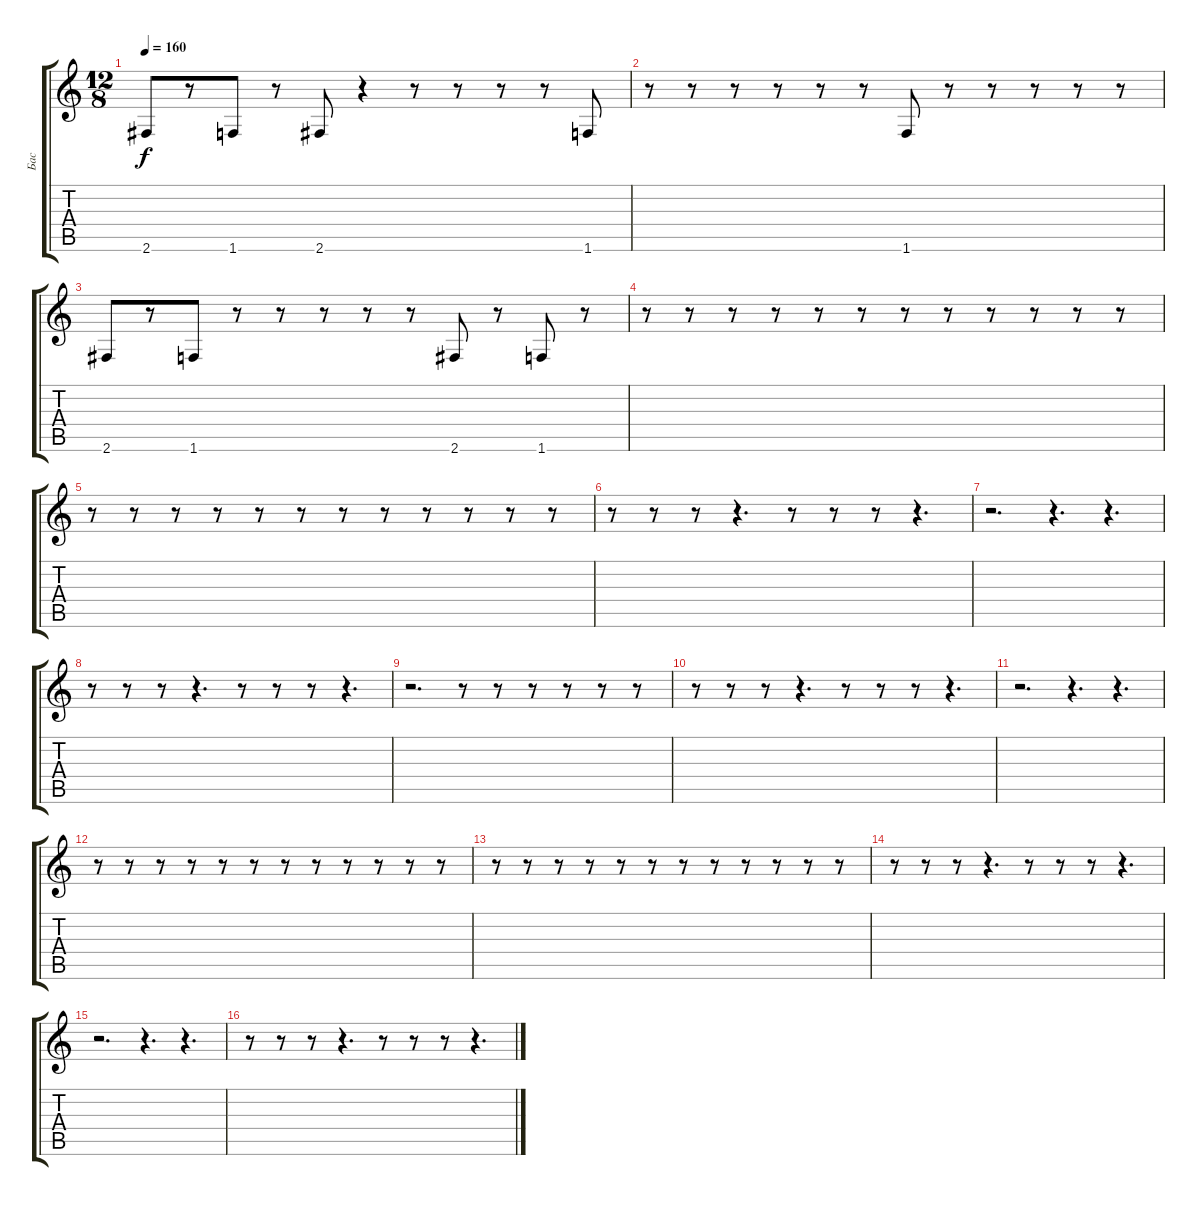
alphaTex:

\track ("Бас" "Бас") {instrument electricbassfinger}
\staff {score tabs}
\tuning (E4 B3 G3 D3 A2 E2) {hide}
\ts (12 8)
\tempo 160
\clef g2
\ks c
2.6.8{dy f} r.8 1.6.8 r.8 2.6.8 r.4 r.8 r.8 r.8 r.8 1.6.8 |
r.8 r.8 r.8 r.8 r.8 r.8 1.6.8 r.8 r.8 r.8 r.8 r.8 |
2.6.8 r.8 1.6.8 r.8 r.8 r.8 r.8 r.8 2.6.8 r.8 1.6.8 r.8 |
r.8 r.8 r.8 r.8 r.8 r.8 r.8 r.8 r.8 r.8 r.8 r.8 |
r.8 r.8 r.8 r.8 r.8 r.8 r.8 r.8 r.8 r.8 r.8 r.8 |
r.8 r.8 r.8 r.4{d} r.8 r.8 r.8 r.4{d} |
r.2{d} r.4{d} r.4{d} |
r.8 r.8 r.8 r.4{d} r.8 r.8 r.8 r.4{d} |
r.2{d} r.8 r.8 r.8 r.8 r.8 r.8 |
r.8 r.8 r.8 r.4{d} r.8 r.8 r.8 r.4{d} |
r.2{d} r.4{d} r.4{d} |
r.8 r.8 r.8 r.8 r.8 r.8 r.8 r.8 r.8 r.8 r.8 r.8 |
r.8 r.8 r.8 r.8 r.8 r.8 r.8 r.8 r.8 r.8 r.8 r.8 |
r.8 r.8 r.8 r.4{d} r.8 r.8 r.8 r.4{d} |
r.2{d} r.4{d} r.4{d} |
r.8 r.8 r.8 r.4{d} r.8 r.8 r.8 r.4{d}
